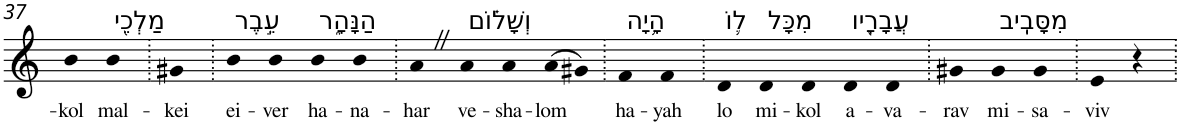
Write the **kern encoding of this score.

**kern	**text
*part1	*part1
*staff1	*staff1
*I"Piano	*
*I'Pno	*
!!LO:PB:g=z
*clefG2	*
*k[]	*
=37	=37
!	!LO:LY:b
4b	-kol
!LO:TX:a:t=מַלְכֵ֖י	!
!	!LO:LY:b
4b	mal-
=38.	=38.
!	!LO:LY:b
4g#X	-kei
=39.	=39.
!LO:TX:a:t=עֵ֣בֶר	!
!	!LO:LY:b
4b	ei-
!	!LO:LY:b
4b	-ver
!LO:TX:a:t=הַנָּהָ֑ר	!
!	!LO:LY:b
4b	ha-
!	!LO:LY:b
4b	-na-
=40.	=40.
!	!LO:LY:b
4aZ	-har
!LO:TX:a:t=וְשָׁל֗וֹם	!
!	!LO:LY:b
4a	ve-
!	!LO:LY:b
4a	-sha-
!	!LO:LY:b
(>8a	-lom
8g#X)	.
=41.	=41.
!LO:TX:a:t=הָ֥יָה	!
!	!LO:LY:b
4f	ha-
!	!LO:LY:b
4f	-yah
=42.	=42.
!LO:TX:a:t=ל֛וֹ	!
!	!LO:LY:b
4d	lo
!LO:TX:a:t=מִכָּל	!
!	!LO:LY:b
4d	mi-
!	!LO:LY:b
4d	-kol
!LO:TX:a:t=עֲבָרָ֖יו	!
!	!LO:LY:b
4d	a-
!	!LO:LY:b
4d	-va-
=43.	=43.
!	!LO:LY:b
4g#X	-rav
!LO:TX:a:t=מִסָּבִֽיב	!
!	!LO:LY:b
4g#	mi-
!	!LO:LY:b
4g#	-sa-
=44.	=44.
!	!LO:LY:b
4e	-viv
4r	.
=.	=.
*-	*-
